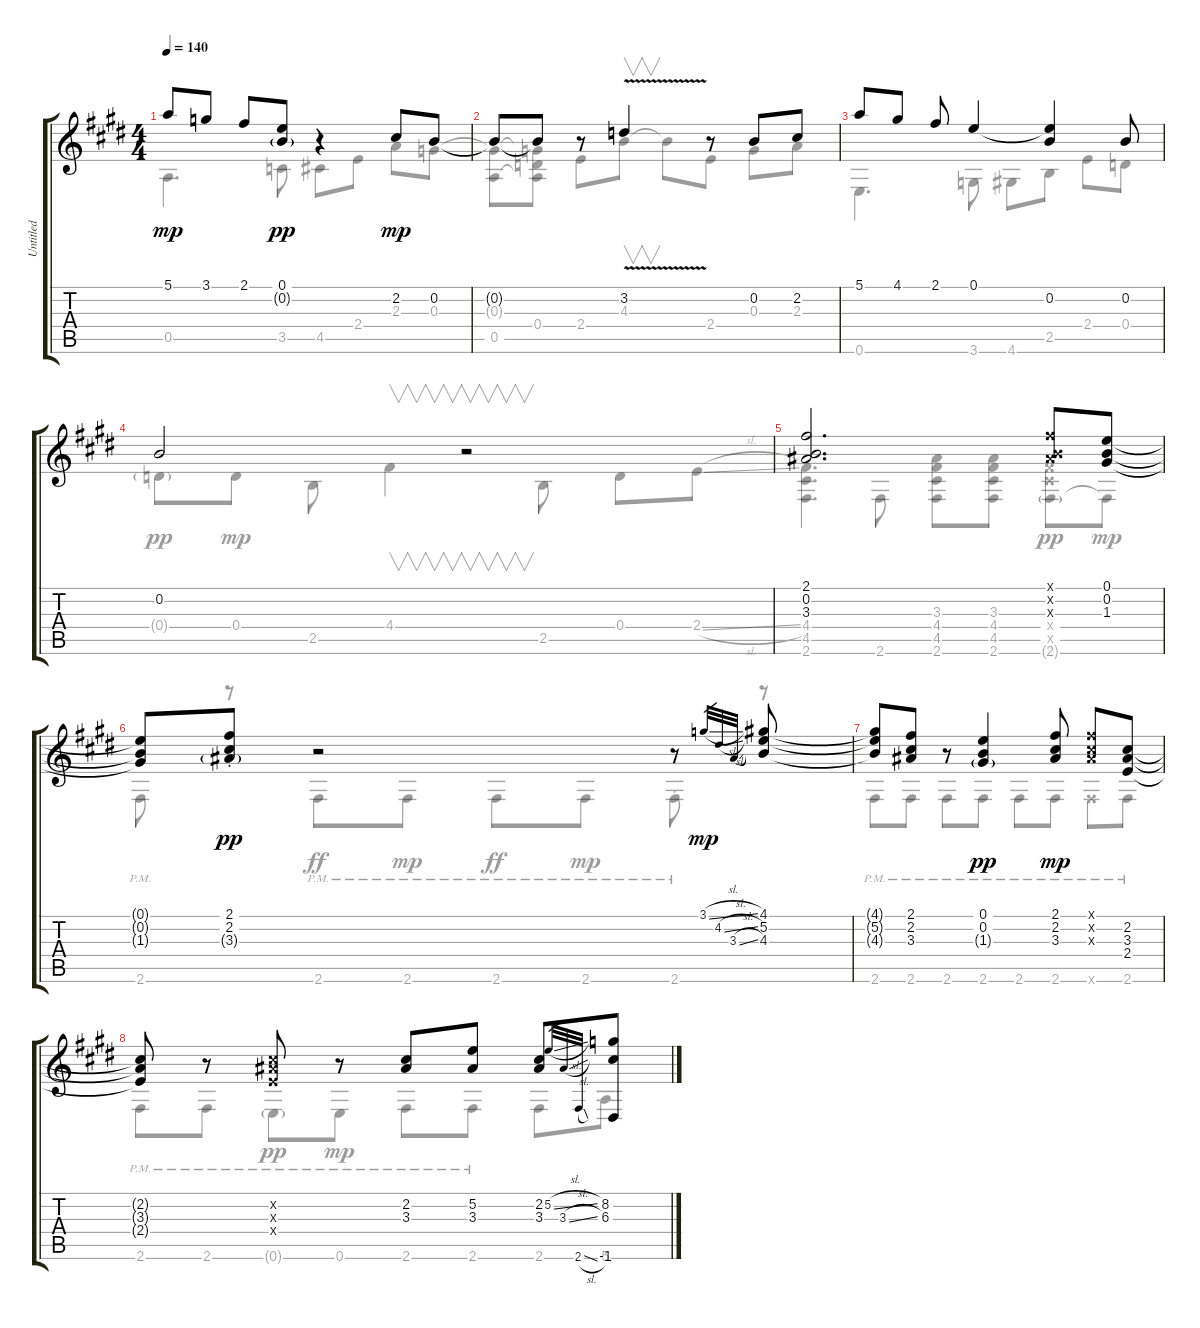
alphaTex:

\track ("Untitled" "Untitled") {instrument acousticguitarnylon}
\staff {score tabs}
\tuning (E4 B3 G3 D3 A2 E2) {hide}
\voice
\ts (4 4)
\tempo 140
\clef g2
\ks e
5.1.8{dy mp} 3.1.8 2.1.8 (0.1 0.2{g}).8{dy pp} r.4 2.2.8{dy mp} 0.2.8 |
\ks c#minor
0.2{t}.8 0.2{t}.8 r.8 3.2{v}.4 r.8 0.2.8 2.2.8 |
5.1.8 4.1.8 2.1.8 0.1.4 (0.1{t} 0.2).4 0.2.8 |
0.2.2 r.2 |
\ks e
(2.1 0.2 3.3).2{d} (2.1{x} 0.2{x} 3.3{x}).8 (0.1 0.2 1.3).8 |
\ks c#minor
(0.1{t} 0.2{t} 1.3{t}).8 (2.1{st} 2.2{st} 3.3{g st}).8{dy pp} r.2 r.8 3.1{sl}.32{gr dy mp} 4.2{sl}.32{gr} 3.3{sl}.32{gr} (4.1 5.2 4.3).8 |
(4.1{t} 5.2{t} 4.3{t}).8 (2.1 2.2 3.3).8 r.8 (0.1 0.2 1.3{g}).4{dy pp} (2.1 2.2 3.3).8{dy mp} (2.1{x} 2.2{x} 3.3{x}).8 (2.2 3.3 2.4).8 |
(2.2{t} 3.3{t} 2.4{t}).8 r.8 (2.2{x} 3.3{x} 2.4{x}).8 r.8 (2.2 3.3).8 (5.2 3.3).8 (2.2 3.3).8 5.2{sl}.32{gr} 3.3{sl}.32{gr} 2.6{sl}.32{gr} (8.2 6.3 -1.6).8
\voice
\clef g2
\ottava regular
\simile none
\ks e
0.5.4{d dy mp} 3.5.8 4.5.8 2.4.8 2.3.8 0.3.8 |
\ks c#minor
(0.3{t} 0.5).8 (0.3{t} 0.4 0.5{t}).8 2.4.8 4.3.8{v} 4.3{t}.8 2.4.8 0.3.8 2.3.8 |
0.6.4{d} 3.6.8 4.6.8 2.5.8 2.4.8 0.4.8 |
0.4{g}.8{dy pp} 0.4.8{dy mp} 2.5.8 4.4.4{v} 2.5.8 0.4.8 2.4{sl}.8 |
\ks e
(4.4 4.5 2.6).4{d} 2.6.8 (3.3 4.4 4.5 2.6).8 (3.3 4.4 4.5 2.6).8 (4.4{x} 4.5{x} 2.6{g}).8{dy pp} 2.6{t}.8{dy mp} |
\ks c#minor
2.6{pm}.8 r.8 2.6{pm}.8{dy ff} 2.6{pm}.8{dy mp} 2.6{pm}.8{dy ff} 2.6{pm}.8{dy mp} 2.6{pm st}.8 r.8 |
2.6{pm}.8 2.6{pm}.8 2.6{pm}.8 2.6{pm}.8 2.6{pm}.8 2.6{pm}.8 2.6{pm x}.8 2.6{pm}.8 |
2.6{pm}.8 2.6{pm}.8 0.6{g pm}.8{dy pp} 0.6{pm}.8{dy mp} 2.6{pm}.8 2.6{pm}.8 2.6.8 5.6.8
